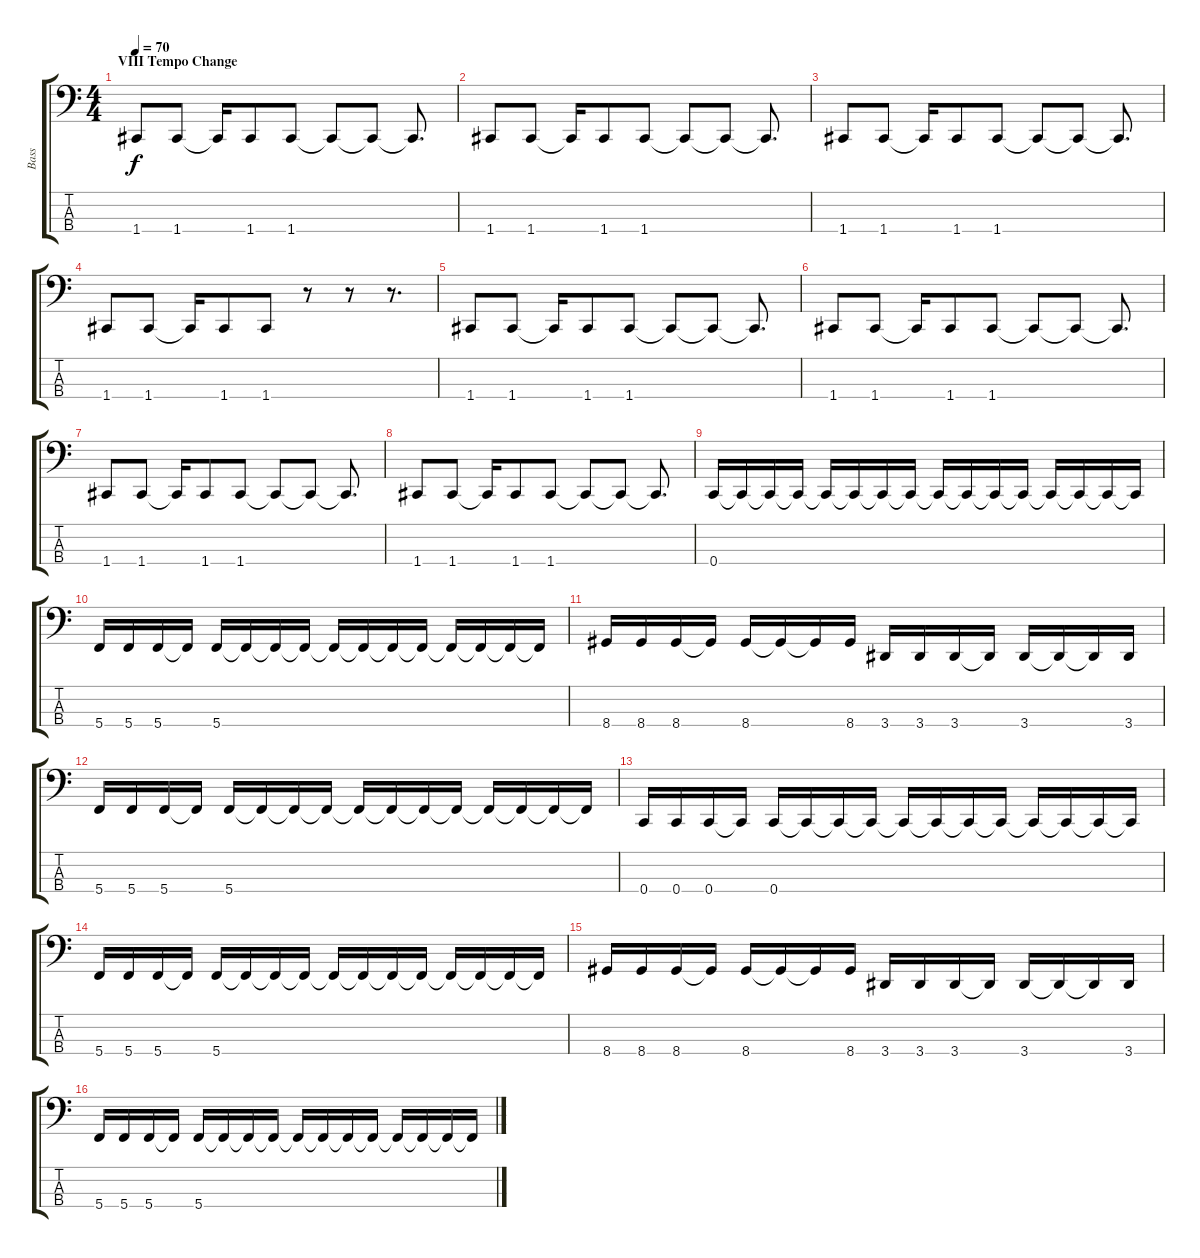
\track ("Bass" "Bass") {instrument electricbassfinger}
\staff {score tabs}
\tuning (F2 C2 G1 C1) {hide}
\ts (4 4)
\section ("" "VIII Tempo Change")
\tempo 70
\clef f4
\ks c
1.4.8{dy f} 1.4.8 1.4{t}.16 1.4.8 1.4.8 1.4{t}.8 1.4{t}.8 1.4{t}.8{d} |
1.4.8 1.4.8 1.4{t}.16 1.4.8 1.4.8 1.4{t}.8 1.4{t}.8 1.4{t}.8{d} |
1.4.8 1.4.8 1.4{t}.16 1.4.8 1.4.8 1.4{t}.8 1.4{t}.8 1.4{t}.8{d} |
1.4.8 1.4.8 1.4{t}.16 1.4.8 1.4.8 r.8 r.8 r.8{d} |
1.4.8 1.4.8 1.4{t}.16 1.4.8 1.4.8 1.4{t}.8 1.4{t}.8 1.4{t}.8{d} |
1.4.8 1.4.8 1.4{t}.16 1.4.8 1.4.8 1.4{t}.8 1.4{t}.8 1.4{t}.8{d} |
1.4.8 1.4.8 1.4{t}.16 1.4.8 1.4.8 1.4{t}.8 1.4{t}.8 1.4{t}.8{d} |
1.4.8 1.4.8 1.4{t}.16 1.4.8 1.4.8 1.4{t}.8 1.4{t}.8 1.4{t}.8{d} |
0.4.16 0.4{t}.16 0.4{t}.16 0.4{t}.16 0.4{t}.16 0.4{t}.16 0.4{t}.16 0.4{t}.16 0.4{t}.16 0.4{t}.16 0.4{t}.16 0.4{t}.16 0.4{t}.16 0.4{t}.16 0.4{t}.16 0.4{t}.16 |
5.4.16 5.4.16 5.4.16 5.4{t}.16 5.4.16 5.4{t}.16 5.4{t}.16 5.4{t}.16 5.4{t}.16 5.4{t}.16 5.4{t}.16 5.4{t}.16 5.4{t}.16 5.4{t}.16 5.4{t}.16 5.4{t}.16 |
8.4.16 8.4.16 8.4.16 8.4{t}.16 8.4.16 8.4{t}.16 8.4{t}.16 8.4.16 3.4.16 3.4.16 3.4.16 3.4{t}.16 3.4.16 3.4{t}.16 3.4{t}.16 3.4.16 |
5.4.16 5.4.16 5.4.16 5.4{t}.16 5.4.16 5.4{t}.16 5.4{t}.16 5.4{t}.16 5.4{t}.16 5.4{t}.16 5.4{t}.16 5.4{t}.16 5.4{t}.16 5.4{t}.16 5.4{t}.16 5.4{t}.16 |
0.4.16 0.4.16 0.4.16 0.4{t}.16 0.4.16 0.4{t}.16 0.4{t}.16 0.4{t}.16 0.4{t}.16 0.4{t}.16 0.4{t}.16 0.4{t}.16 0.4{t}.16 0.4{t}.16 0.4{t}.16 0.4{t}.16 |
5.4.16 5.4.16 5.4.16 5.4{t}.16 5.4.16 5.4{t}.16 5.4{t}.16 5.4{t}.16 5.4{t}.16 5.4{t}.16 5.4{t}.16 5.4{t}.16 5.4{t}.16 5.4{t}.16 5.4{t}.16 5.4{t}.16 |
8.4.16 8.4.16 8.4.16 8.4{t}.16 8.4.16 8.4{t}.16 8.4{t}.16 8.4.16 3.4.16 3.4.16 3.4.16 3.4{t}.16 3.4.16 3.4{t}.16 3.4{t}.16 3.4.16 |
5.4.16 5.4.16 5.4.16 5.4{t}.16 5.4.16 5.4{t}.16 5.4{t}.16 5.4{t}.16 5.4{t}.16 5.4{t}.16 5.4{t}.16 5.4{t}.16 5.4{t}.16 5.4{t}.16 5.4{t}.16 5.4{t}.16
